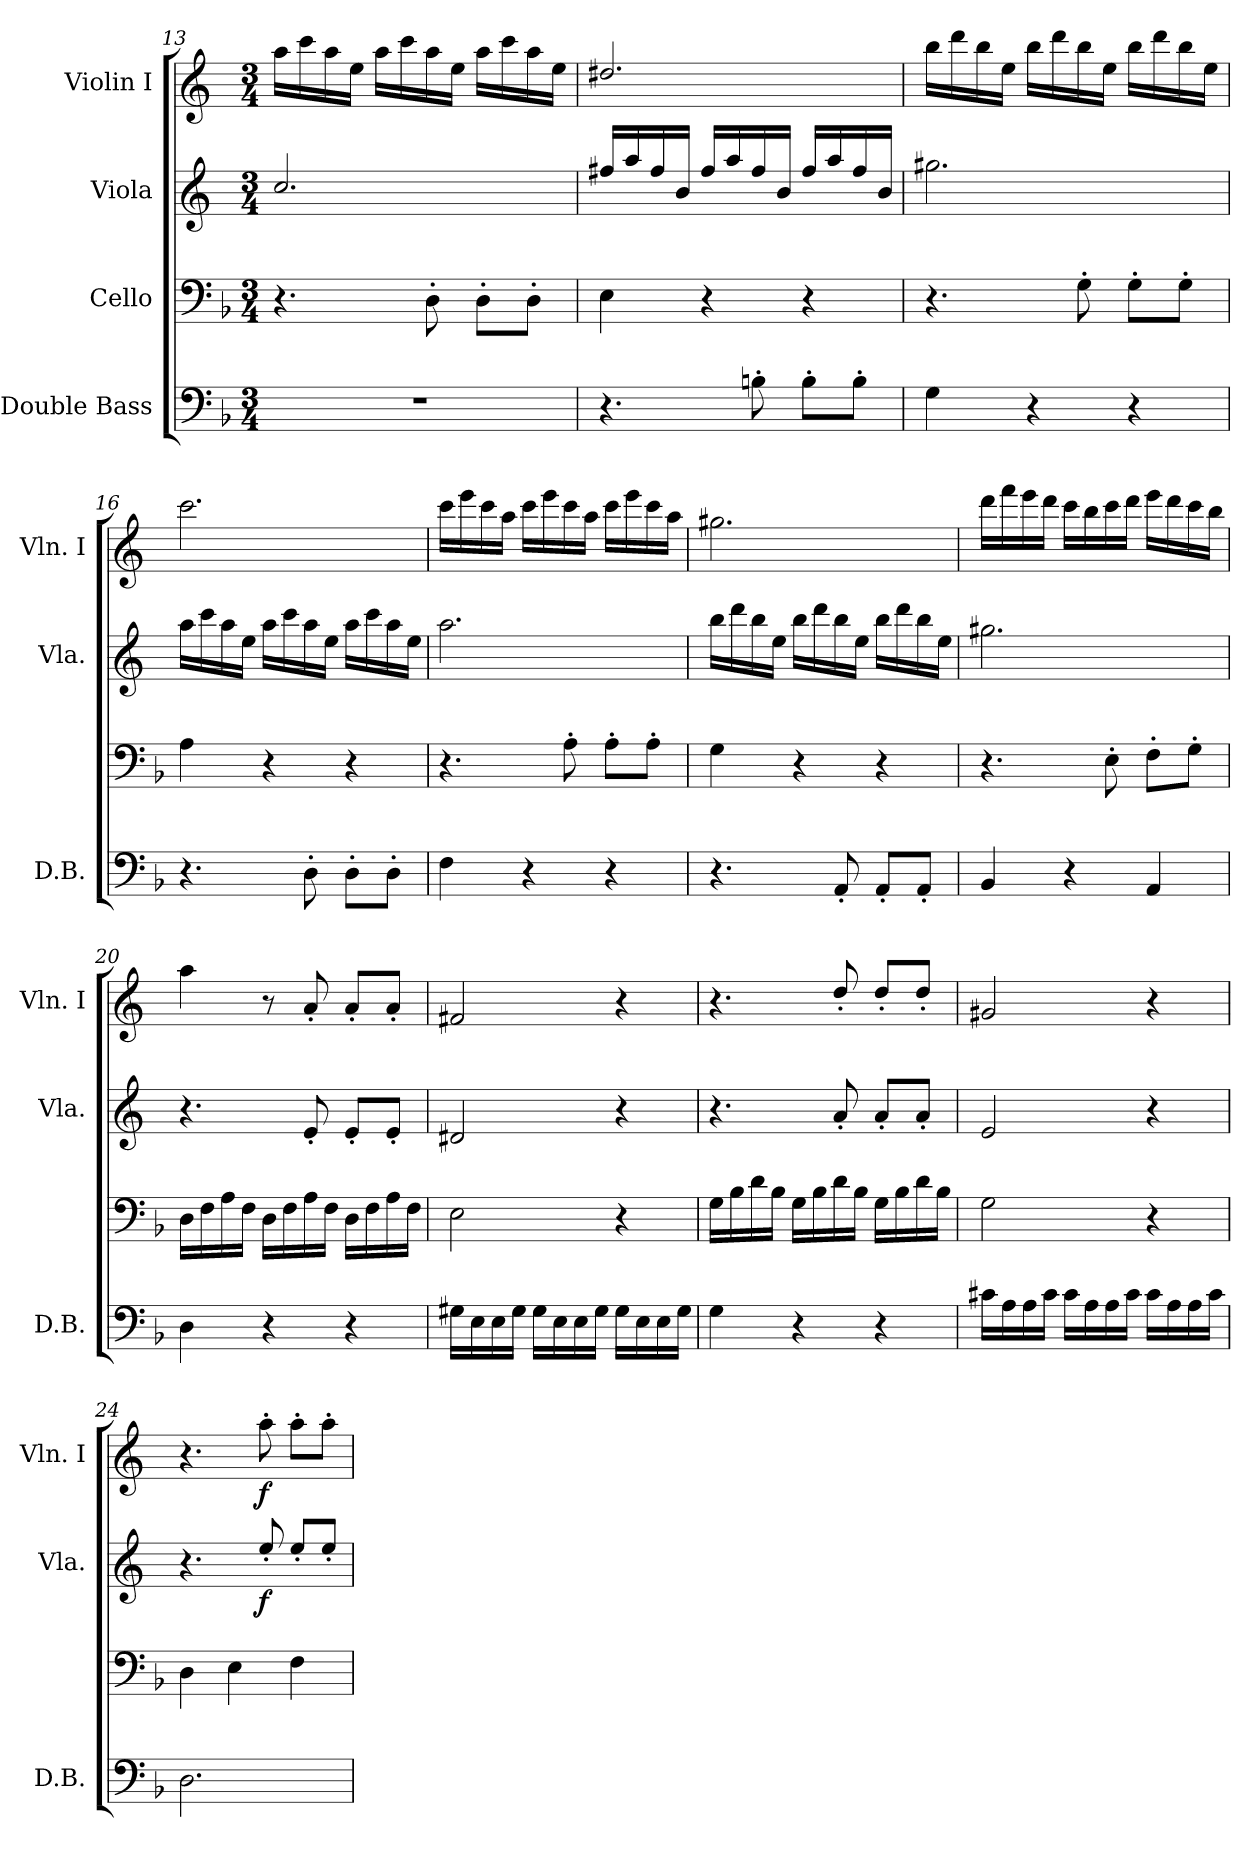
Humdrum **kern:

**kern	**kern	**kern	**dynam	**kern	**dynam
*part4	*part3	*part2	*part2	*part1	*part1
*staff4	*staff3	*staff2	*staff2	*staff1	*staff1
*I"Double Bass	*I"Cello	*I"Viola	*	*I"Violin I	*
*I'D.B.	*	*I'Vla.	*	*I'Vln. I	*
*clefF4	*clefF4	*clefG2	*	*clefG2	*
*ITrd7c12	*	*ITrd4c7	*	*ITrd4c7	*
*k[b-]	*k[b-]	*k[b-]	*	*k[b-]	*
*d:	*d:	*d:	*	*d:	*
*M3/4	*M3/4	*M3/4	*	*M3/4	*
=13	=13	=13	=13	=13	=13
2.r	4.r	2.f/	.	16dd\LL	.
.	.	.	.	16ff\	.
.	.	.	.	16dd\	.
.	.	.	.	16a\JJ	.
.	.	.	.	16dd\LL	.
.	.	.	.	16ff\	.
.	8D'>\	.	.	16dd\	.
.	.	.	.	16a\JJ	.
.	8D'>\L	.	.	16dd\LL	.
.	.	.	.	16ff\	.
.	8D'>\J	.	.	16dd\	.
.	.	.	.	16a\JJ	.
=14	=14	=14	=14	=14	=14
4.r	4E\	16bn/LL	.	2.g#X/	.
.	.	16dd/	.	.	.
.	.	16b/	.	.	.
.	.	16e/JJ	.	.	.
.	4r	16b/LL	.	.	.
.	.	16dd/	.	.	.
8BBn'>\	.	16b/	.	.	.
.	.	16e/JJ	.	.	.
8BB'>\L	4r	16b/LL	.	.	.
.	.	16dd/	.	.	.
8BB'>\J	.	16b/	.	.	.
.	.	16e/JJ	.	.	.
!!LO:PB:g=z
=15	=15	=15	=15	=15	=15
4GG\	4.r	2.cc#X\	.	16ee\LL	.
.	.	.	.	16gg\	.
.	.	.	.	16ee\	.
.	.	.	.	16a\JJ	.
4r	.	.	.	16ee\LL	.
.	.	.	.	16gg\	.
.	8G'>\	.	.	16ee\	.
.	.	.	.	16a\JJ	.
4r	8G'>\L	.	.	16ee\LL	.
.	.	.	.	16gg\	.
.	8G'>\J	.	.	16ee\	.
.	.	.	.	16a\JJ	.
=16	=16	=16	=16	=16	=16
4.r	4A\	16dd\LL	.	2.ff\	.
.	.	16ff\	.	.	.
.	.	16dd\	.	.	.
.	.	16a\JJ	.	.	.
.	4r	16dd\LL	.	.	.
.	.	16ff\	.	.	.
8DD'>\	.	16dd\	.	.	.
.	.	16a\JJ	.	.	.
8DD'>\L	4r	16dd\LL	.	.	.
.	.	16ff\	.	.	.
8DD'>\J	.	16dd\	.	.	.
.	.	16a\JJ	.	.	.
=17	=17	=17	=17	=17	=17
4FF\	4.r	2.dd\	.	16ff\LL	.
.	.	.	.	16aa\	.
.	.	.	.	16ff\	.
.	.	.	.	16dd\JJ	.
4r	.	.	.	16ff\LL	.
.	.	.	.	16aa\	.
.	8A'>\	.	.	16ff\	.
.	.	.	.	16dd\JJ	.
4r	8A'>\L	.	.	16ff\LL	.
.	.	.	.	16aa\	.
.	8A'>\J	.	.	16ff\	.
.	.	.	.	16dd\JJ	.
!!LO:LB:g=z
=18	=18	=18	=18	=18	=18
4.r	4G\	16ee\LL	.	2.cc#X\	.
.	.	16gg\	.	.	.
.	.	16ee\	.	.	.
.	.	16a\JJ	.	.	.
.	4r	16ee\LL	.	.	.
.	.	16gg\	.	.	.
8AAA'</	.	16ee\	.	.	.
.	.	16a\JJ	.	.	.
8AAA'</L	4r	16ee\LL	.	.	.
.	.	16gg\	.	.	.
8AAA'</J	.	16ee\	.	.	.
.	.	16a\JJ	.	.	.
=19	=19	=19	=19	=19	=19
4BBB-/	4.r	2.cc#X\	.	16gg\LL	.
.	.	.	.	16bb-\	.
.	.	.	.	16aa\	.
.	.	.	.	16gg\JJ	.
4r	.	.	.	16ff\LL	.
.	.	.	.	16ee\	.
.	8E'>\	.	.	16ff\	.
.	.	.	.	16gg\JJ	.
4AAA/	8F'>\L	.	.	16aa\LL	.
.	.	.	.	16gg\	.
.	8G'>\J	.	.	16ff\	.
.	.	.	.	16ee\JJ	.
=20	=20	=20	=20	=20	=20
4DD\	16D\LL	4.r	.	4dd\	.
.	16F\	.	.	.	.
.	16A\	.	.	.	.
.	16F\JJ	.	.	.	.
4r	16D\LL	.	.	8r	.
.	16F\	.	.	.	.
.	16A\	8A'</	.	8d'</	.
.	16F\JJ	.	.	.	.
4r	16D\LL	8A'</L	.	8d'</L	.
.	16F\	.	.	.	.
.	16A\	8A'</J	.	8d'</J	.
.	16F\JJ	.	.	.	.
!!LO:PB:g=z
=21	=21	=21	=21	=21	=21
16GG#X\LL	2E\	2G#X/	.	2Bn/	.
16EE\	.	.	.	.	.
16EE\	.	.	.	.	.
16GG#\JJ	.	.	.	.	.
16GG#\LL	.	.	.	.	.
16EE\	.	.	.	.	.
16EE\	.	.	.	.	.
16GG#\JJ	.	.	.	.	.
16GG#\LL	4r	4r	.	4r	.
16EE\	.	.	.	.	.
16EE\	.	.	.	.	.
16GG#\JJ	.	.	.	.	.
=22	=22	=22	=22	=22	=22
4GG\	16G\LL	4.r	.	4.r	.
.	16B-\	.	.	.	.
.	16d\	.	.	.	.
.	16B-\JJ	.	.	.	.
4r	16G\LL	.	.	.	.
.	16B-\	.	.	.	.
.	16d\	8d'</	.	8g'</	.
.	16B-\JJ	.	.	.	.
4r	16G\LL	8d'</L	.	8g'</L	.
.	16B-\	.	.	.	.
.	16d\	8d'</J	.	8g'</J	.
.	16B-\JJ	.	.	.	.
=23	=23	=23	=23	=23	=23
16C#X\LL	2G\	2A/	.	2c#X/	.
16AA\	.	.	.	.	.
16AA\	.	.	.	.	.
16C#\JJ	.	.	.	.	.
16C#\LL	.	.	.	.	.
16AA\	.	.	.	.	.
16AA\	.	.	.	.	.
16C#\JJ	.	.	.	.	.
16C#\LL	4r	4r	.	4r	.
16AA\	.	.	.	.	.
16AA\	.	.	.	.	.
16C#\JJ	.	.	.	.	.
=24	=24	=24	=24	=24	=24
2.DD\	4D\	4.r	.	4.r	.
.	4E\	.	.	.	.
!	!	!	!LO:DY:b	!	!LO:DY:b
.	.	8a'</	f	8dd'>\	f
.	4F\	8a'</L	.	8dd'>\L	.
.	.	8a'</J	.	8dd'>\J	.
=	=	=	=	=	=
*-	*-	*-	*-	*-	*-
